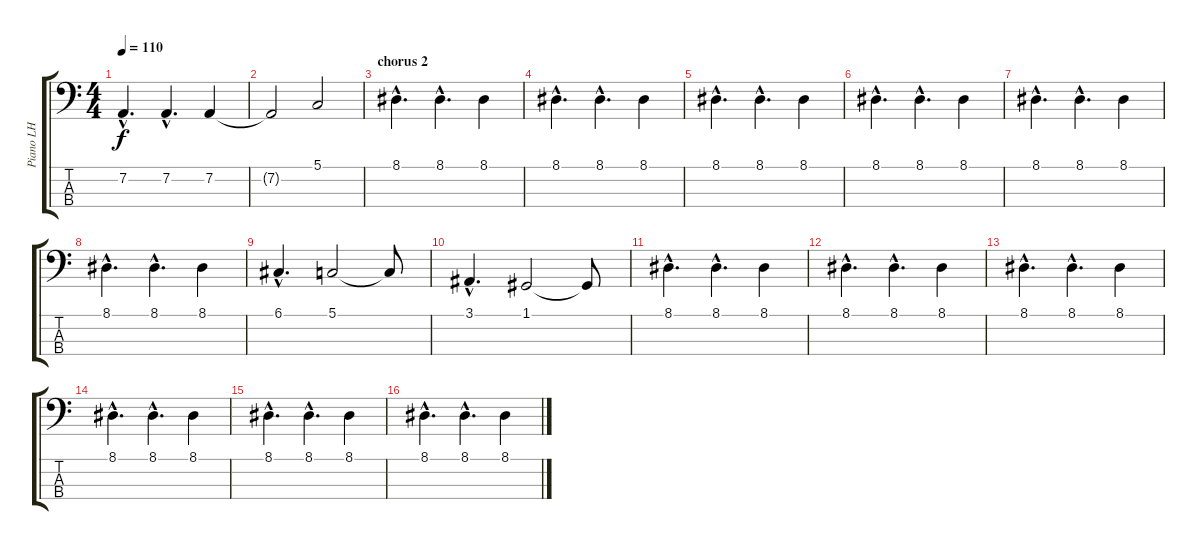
\track ("Piano LH  (Hogson)" "Piano LH  ") {instrument electricgrandpiano}
\staff {score tabs}
\tuning (G2 D2 A1 E1) {hide}
\ts (4 4)
\tempo 110
\clef f4
\ks c
7.2{hac}.4{d dy f} 7.2{hac}.4{d} 7.2.4 |
7.2{t}.2 5.1.2 |
\section ("" "chorus 2")
8.1{hac}.4{d} 8.1{hac}.4{d} 8.1.4 |
8.1{hac}.4{d} 8.1{hac}.4{d} 8.1.4 |
8.1{hac}.4{d} 8.1{hac}.4{d} 8.1.4 |
8.1{hac}.4{d} 8.1{hac}.4{d} 8.1.4 |
8.1{hac}.4{d} 8.1{hac}.4{d} 8.1.4 |
8.1{hac}.4{d} 8.1{hac}.4{d} 8.1.4 |
6.1{hac}.4{d} 5.1.2 5.1{t}.8 |
3.1{hac}.4{d} 1.1.2 1.1{t}.8 |
8.1{hac}.4{d} 8.1{hac}.4{d} 8.1.4 |
8.1{hac}.4{d} 8.1{hac}.4{d} 8.1.4 |
8.1{hac}.4{d} 8.1{hac}.4{d} 8.1.4 |
8.1{hac}.4{d} 8.1{hac}.4{d} 8.1.4 |
8.1{hac}.4{d} 8.1{hac}.4{d} 8.1.4 |
8.1{hac}.4{d} 8.1{hac}.4{d} 8.1.4
